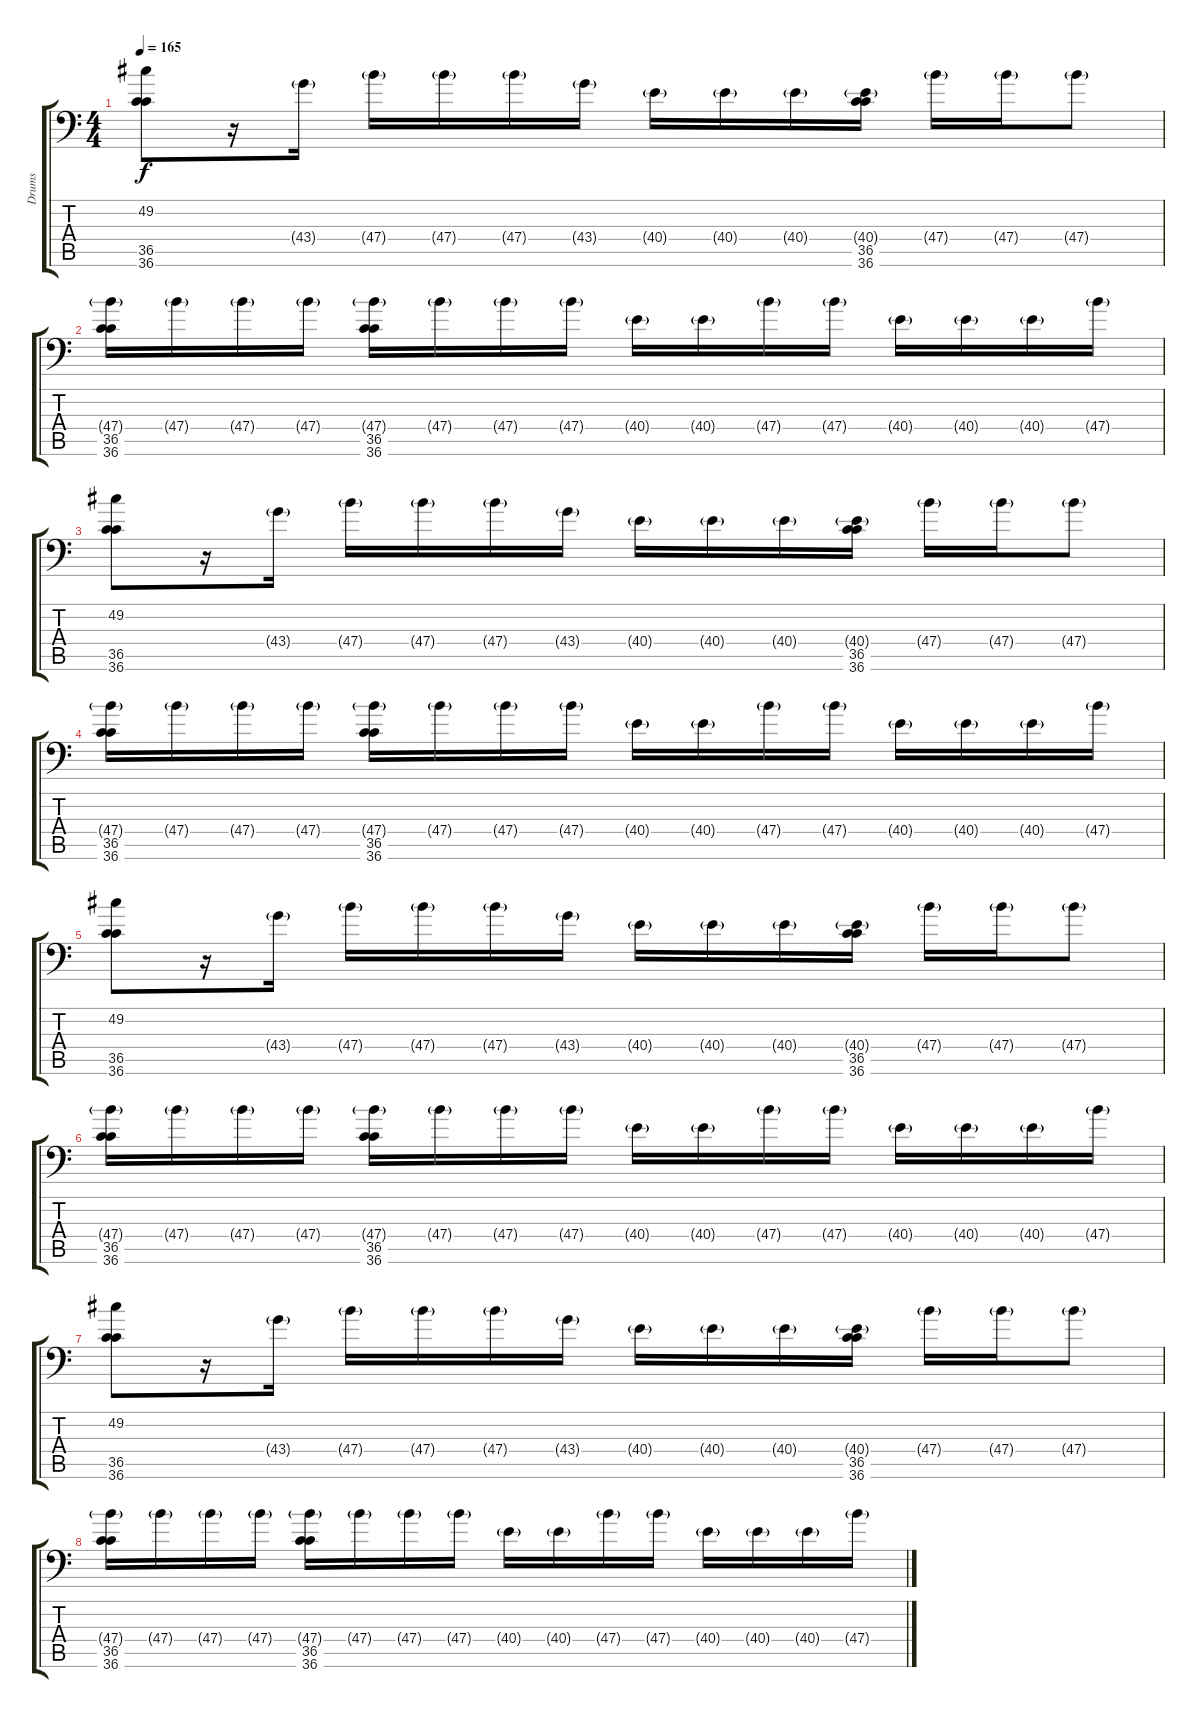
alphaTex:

\track ("Drums" "Drums") {instrument acousticgrandpiano}
\staff {score tabs}
\tuning (C-1 C-1 C-1 C-1 C-1 C-1) {hide}
\ts (4 4)
\tempo 165
\clef f4
\ks c
(49.2 36.5 36.6).8{dy f} r.16 43.4{g}.16 47.4{g}.16 47.4{g}.16 47.4{g}.16 43.4{g}.16 40.4{g}.16 40.4{g}.16 40.4{g}.16 (40.4{g} 36.5 36.6).16 47.4{g}.16 47.4{g}.16 47.4{g}.8 |
(47.4{g} 36.5 36.6).16 47.4{g}.16 47.4{g}.16 47.4{g}.16 (47.4{g} 36.5 36.6).16 47.4{g}.16 47.4{g}.16 47.4{g}.16 40.4{g}.16 40.4{g}.16 47.4{g}.16 47.4{g}.16 40.4{g}.16 40.4{g}.16 40.4{g}.16 47.4{g}.16 |
(49.2 36.5 36.6).8 r.16 43.4{g}.16 47.4{g}.16 47.4{g}.16 47.4{g}.16 43.4{g}.16 40.4{g}.16 40.4{g}.16 40.4{g}.16 (40.4{g} 36.5 36.6).16 47.4{g}.16 47.4{g}.16 47.4{g}.8 |
(47.4{g} 36.5 36.6).16 47.4{g}.16 47.4{g}.16 47.4{g}.16 (47.4{g} 36.5 36.6).16 47.4{g}.16 47.4{g}.16 47.4{g}.16 40.4{g}.16 40.4{g}.16 47.4{g}.16 47.4{g}.16 40.4{g}.16 40.4{g}.16 40.4{g}.16 47.4{g}.16 |
(49.2 36.5 36.6).8 r.16 43.4{g}.16 47.4{g}.16 47.4{g}.16 47.4{g}.16 43.4{g}.16 40.4{g}.16 40.4{g}.16 40.4{g}.16 (40.4{g} 36.5 36.6).16 47.4{g}.16 47.4{g}.16 47.4{g}.8 |
(47.4{g} 36.5 36.6).16 47.4{g}.16 47.4{g}.16 47.4{g}.16 (47.4{g} 36.5 36.6).16 47.4{g}.16 47.4{g}.16 47.4{g}.16 40.4{g}.16 40.4{g}.16 47.4{g}.16 47.4{g}.16 40.4{g}.16 40.4{g}.16 40.4{g}.16 47.4{g}.16 |
(49.2 36.5 36.6).8 r.16 43.4{g}.16 47.4{g}.16 47.4{g}.16 47.4{g}.16 43.4{g}.16 40.4{g}.16 40.4{g}.16 40.4{g}.16 (40.4{g} 36.5 36.6).16 47.4{g}.16 47.4{g}.16 47.4{g}.8 |
(47.4{g} 36.5 36.6).16 47.4{g}.16 47.4{g}.16 47.4{g}.16 (47.4{g} 36.5 36.6).16 47.4{g}.16 47.4{g}.16 47.4{g}.16 40.4{g}.16 40.4{g}.16 47.4{g}.16 47.4{g}.16 40.4{g}.16 40.4{g}.16 40.4{g}.16 47.4{g}.16
